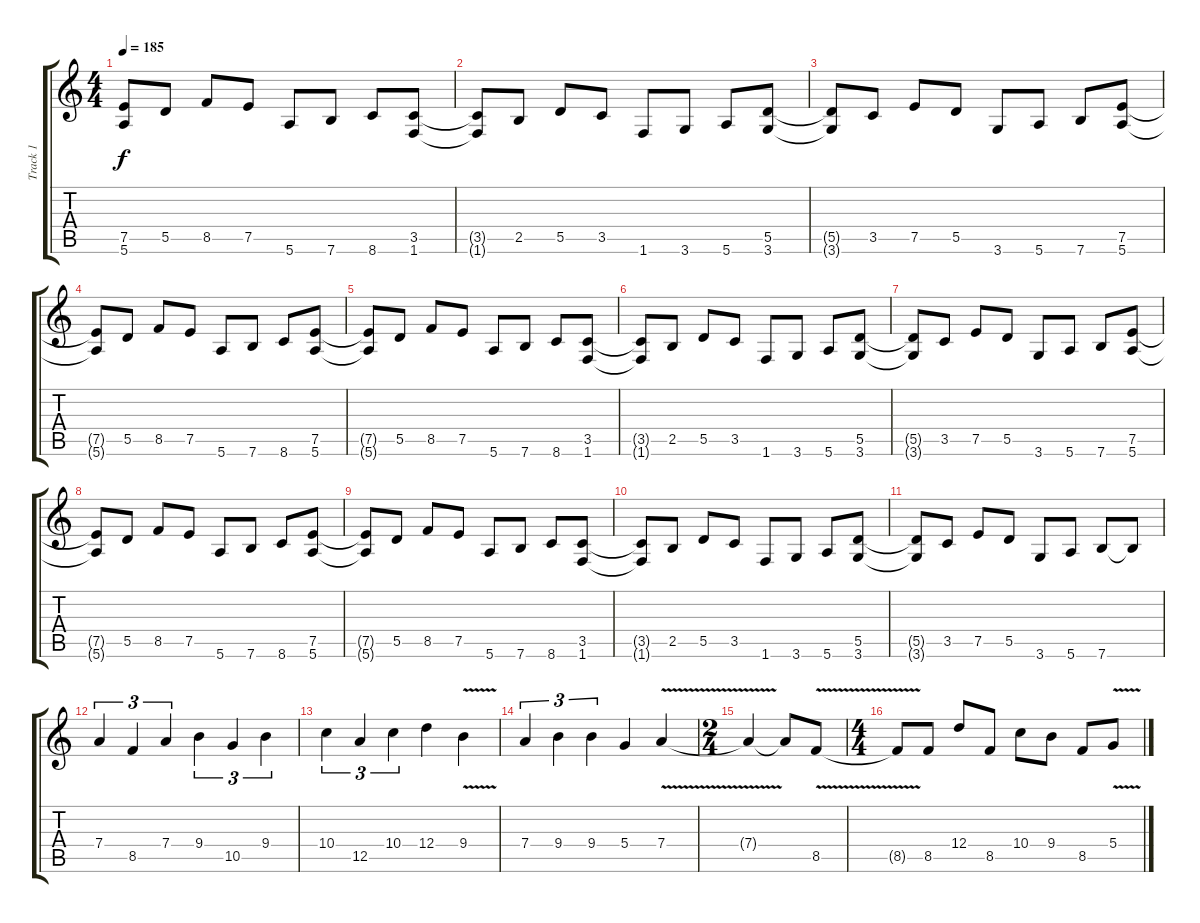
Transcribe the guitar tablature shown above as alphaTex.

\track ("Track 1" "Track 1") {instrument overdrivenguitar}
\staff {score tabs}
\tuning (E4 B3 G3 D3 A2 E2) {hide}
\ts (4 4)
\tempo 185
\clef g2
\ks c
(7.5{t} 5.6{t}).8{dy f} 5.5.8 8.5.8 7.5.8 5.6.8 7.6.8 8.6.8 (3.5 1.6).8 |
(3.5{t} 1.6{t}).8 2.5.8 5.5.8 3.5.8 1.6.8 3.6.8 5.6.8 (5.5 3.6).8 |
(5.5{t} 3.6{t}).8 3.5.8 7.5.8 5.5.8 3.6.8 5.6.8 7.6.8 (7.5 5.6).8 |
(7.5{t} 5.6{t}).8 5.5.8 8.5.8 7.5.8 5.6.8 7.6.8 8.6.8 (7.5 5.6).8 |
(7.5{t} 5.6{t}).8 5.5.8 8.5.8 7.5.8 5.6.8 7.6.8 8.6.8 (3.5 1.6).8 |
(3.5{t} 1.6{t}).8 2.5.8 5.5.8 3.5.8 1.6.8 3.6.8 5.6.8 (5.5 3.6).8 |
(5.5{t} 3.6{t}).8 3.5.8 7.5.8 5.5.8 3.6.8 5.6.8 7.6.8 (7.5 5.6).8 |
(7.5{t} 5.6{t}).8 5.5.8 8.5.8 7.5.8 5.6.8 7.6.8 8.6.8 (7.5 5.6).8 |
(7.5{t} 5.6{t}).8 5.5.8 8.5.8 7.5.8 5.6.8 7.6.8 8.6.8 (3.5 1.6).8 |
(3.5{t} 1.6{t}).8 2.5.8 5.5.8 3.5.8 1.6.8 3.6.8 5.6.8 (5.5 3.6).8 |
(5.5{t} 3.6{t}).8 3.5.8 7.5.8 5.5.8 3.6.8 5.6.8 7.6.8 7.6{t}.8 |
7.4.4{tu (3 2)} 8.5.4{tu (3 2)} 7.4.4{tu (3 2)} 9.4.4{tu (3 2)} 10.5.4{tu (3 2)} 9.4.4{tu (3 2)} |
10.4.4{tu (3 2)} 12.5.4{tu (3 2)} 10.4.4{tu (3 2)} 12.4.4 9.4{v}.4 |
7.4.4{tu (3 2)} 9.4.4{tu (3 2)} 9.4.4{tu (3 2)} 5.4.4 7.4{v}.4 |
\ts (2 4)
7.4{t}.4 7.4{t}.8 8.5{v}.8 |
\ts (4 4)
8.5{t}.8 8.5.8 12.4.8 8.5.8 10.4.8 9.4.8 8.5.8 5.4{v}.8
